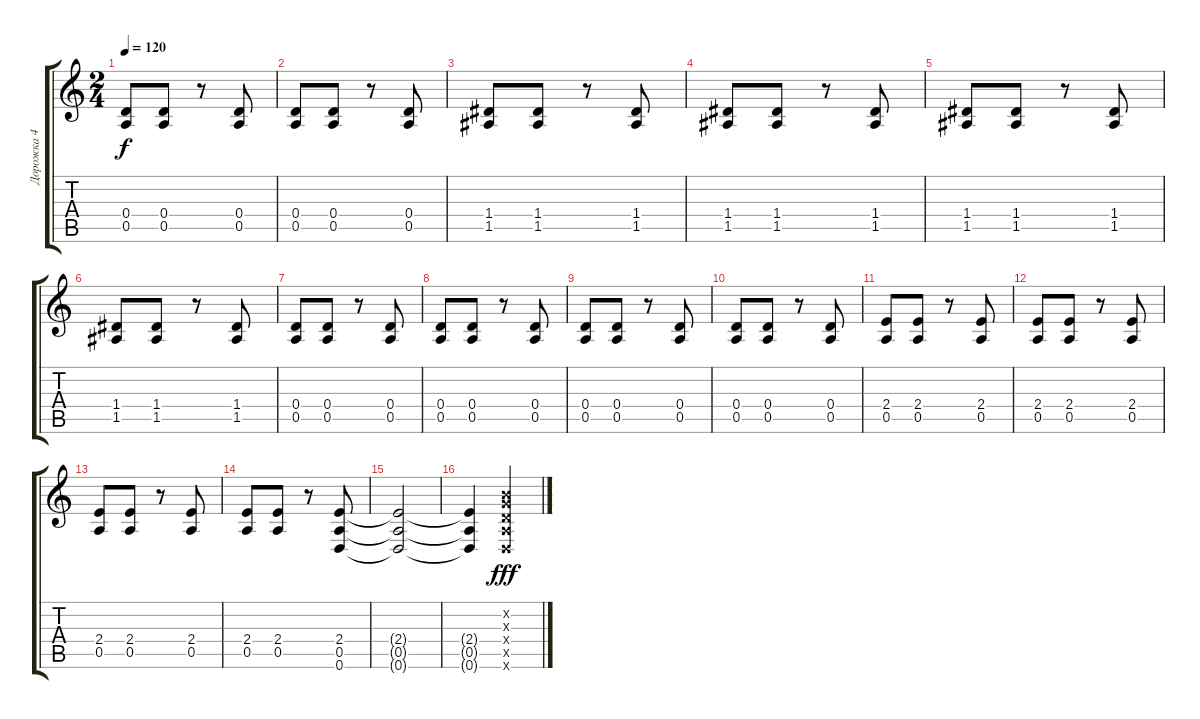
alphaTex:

\track ("Дорожка 4" "Дорожка 4") {instrument distortionguitar}
\staff {score tabs}
\tuning (E4 B3 G3 D3 A2 D2) {hide}
\ts (2 4)
\tempo 120
\clef g2
\ks c
(0.4 0.5).8{dy f} (0.4 0.5).8 r.8 (0.4 0.5).8 |
(0.4 0.5).8 (0.4 0.5).8 r.8 (0.4 0.5).8 |
(1.4 1.5).8 (1.4 1.5).8 r.8 (1.4 1.5).8 |
(1.4 1.5).8 (1.4 1.5).8 r.8 (1.4 1.5).8 |
(1.4 1.5).8 (1.4 1.5).8 r.8 (1.4 1.5).8 |
(1.4 1.5).8 (1.4 1.5).8 r.8 (1.4 1.5).8 |
(0.4 0.5).8 (0.4 0.5).8 r.8 (0.4 0.5).8 |
(0.4 0.5).8 (0.4 0.5).8 r.8 (0.4 0.5).8 |
(0.4 0.5).8 (0.4 0.5).8 r.8 (0.4 0.5).8 |
(0.4 0.5).8 (0.4 0.5).8 r.8 (0.4 0.5).8 |
(2.4 0.5).8 (2.4 0.5).8 r.8 (2.4 0.5).8 |
(2.4 0.5).8 (2.4 0.5).8 r.8 (2.4 0.5).8 |
(2.4 0.5).8 (2.4 0.5).8 r.8 (2.4 0.5).8 |
(2.4 0.5).8 (2.4 0.5).8 r.8{volume 5} (2.4 0.5 0.6).8 |
(2.4{t} 0.5{t} 0.6{t}).2 |
(2.4{t} 0.5{t} 0.6{t}).4 (0.2{x} 0.3{x} 0.4{x} 0.5{x} 0.6{x}).4{dy fff volume 13}
